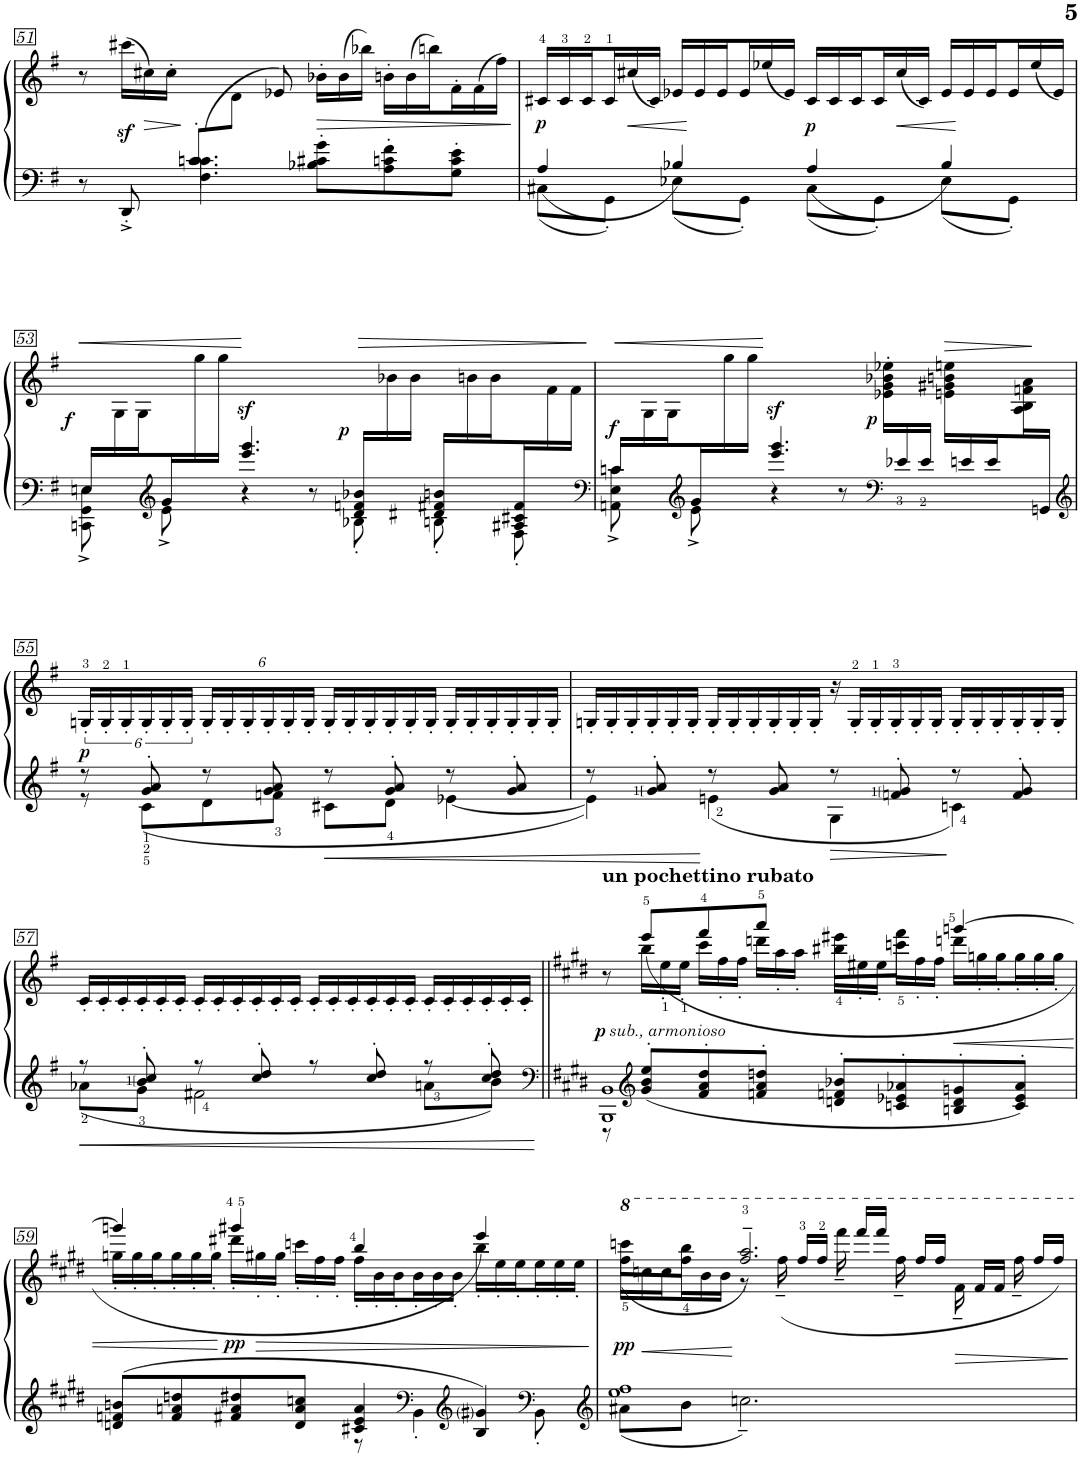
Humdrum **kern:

**kern	**kern	**dynam
*part1	*part1	*part1
*staff2	*staff1	*staff1/2
*I"IX	*	*
!!LO:PB:g=z
*clefF4	*clefG2	*
*k[f#]	*k[f#]	*
*M4/4	*M4/4	*
=51	=51	=51
*^	*	*
*	*^	*	*
4ryy	8r	4ryy	8r	.
*	*	*	*Xtuplet	*
.	8DD'^/	.	(24ccc#Xz<\LL	.
!	!	!	!	!LO:HP:b
.	.	.	24cc#X\)	>
.	.	.	24cc#'\JJ	.
8c#X'>/L	(>4.F#\ 4.c#\	4.cn\	8ryy	]
2ryy	.	.	8d\J	.
.	.	.	(8e-X/	.
!	!	!	!	!LO:HP:b
.	8B-X\' 8c#X\' 8g\'L	4.ryy	24b-X'\LL	>
.	.	.	24b-\	.
.	.	.	24bb-X\JJ	.
.	8A\' 8cn\' 8f#\'	.	24bn'\LL	.
.	.	.	(24b\	.
.	.	.	24bbn\J)	.
8ryy	8G\' 8c\' 8e\'J	.	24f#'\L	.
.	.	.	(24f#\	.
.	.	.	24ff#\JJ)	.
*v	*v	*v	*	*
.	.	]
=52	=52	=52
*^	*	*
!	!	!	!LO:DY:b
8C#X\L	4A/	24c#X/LL	p
.	.	24c#/	.
.	.	24c#/J	.
8GG'\J	.	24c#/L	.
!	!	!	!LO:HP:b
.	.	24cc#X/	<
.	.	24c#/JJ)	.
8E-X\L	4B-X/	24e-X/LL	.
.	.	24e-/	[
.	.	24e-/J	.
8GG'\J	.	24e-/L	.
.	.	(24ee-X/	.
.	.	24e-/JJ)	.
!	!	!	!LO:DY:b
8C#\L	4A/	24c#/LL	p
.	.	24c#/	.
.	.	24c#/J	.
8GG'\J	.	24c#/L	.
!	!	!	!LO:HP:b
.	.	(24cc#/	<
.	.	24c#/JJ)	.
8E-\L	4B-/	24e-/LL	.
.	.	24e-/	[
.	.	24e-/J	.
8GG'\J	.	24e-/L	.
.	.	(24ee-/	.
.	.	24e-/JJ)	.
!!LO:LB:g=z
=53	=53	=53	=53
*Xtuplet	*	*	*
!	!	!	!LO:HP:b=2
!	!	!	!LO:DY:n=1:b
24En/LL	8CCn\^< 8GG\^< 8En\^<	24ryy	< f
12ryy	.	24G\	.
.	.	24G\J	.
*clefG2	*	*	*
24g/L	8e^<\	24ryy	.
12ryy	.	24gg\	.
.	.	24gg\JJ	.
!	!	!	!LO:DY:n=2:b
4.eee/ 4.ggg/	4r	4.ryy	[ sf
.	8r	.	.
!	!	!	!LO:HP:b=2
!	!	!	!LO:DY:n=3:b
24d/ 24fn/ 24b-X/LL	8B-X'<\	24ryy	> p
12ryy	.	24b-X\	.
.	.	24b-\JJ	.
24d#X/ 24f#X/ 24bn/LL	8Bn'<\	24ryy	.
12ryy	.	24bn\	.
.	.	24b\J	.
24A#X/ 24c#X/ 24f#/L	8F#'<\	24ryy	.
12ryy	.	24f#\	.
.	.	24f#\JJ	.
*v	*v	*	*
.	.	]
=54	=54	=54
*clefF4	*	*
!	!	!LO:HP:b=2
*^	*	*
!	!	!	!LO:DY:n=1:b
24cn/LL	8AAn\^< 8E\^< 8c\^<	24ryy	< f
12ryy	.	24G\	.
.	.	24G\J	.
*clefG2	*	*	*
24g/L	8e^<\	24ryy	.
12ryy	.	24gg\	.
.	.	24gg\JJ	.
!	!	!	!LO:DY:n=2:b
4.eee/ 4.ggg/	4r	4.ryy	[ sf
.	8r	.	.
*clefF4	*	*	*
!	!	!	!LO:DY:n=3:b
24ryy	4.ryy	24e-X\' 24g\' 24b-X\' 24ee-X\'LL	p
24e-X/	.	12ryy	.
24e-/JJ	.	.	.
!	!	!	!LO:HP:b
20ryy	.	20en\ 20g#X\ 20bn\ 20een\LL	>
20en/	.	10ryy	.
20e/J	.	.	.
20ryy	.	20A\ 20B\ 20fn\ 20a\L	.
20GGn/JJ	.	20ryy	]
!!LO:LB:g=z
=55	=55	=55	=55
*clefG2	*	*	*
*	*	*tuplet	*
!	!	!	!LO:DY:b
8r	8r	24Gn'/LL	p
.	.	24G'/	.
.	.	24G'/	.
8g/' 8a/'	8c\L	24G'/	.
.	.	24G'/	.
.	.	24G'/JJ	.
*	*	*Xbrackettup	*
8r	8d\	24G'/LL	.
.	.	24G'/	.
.	.	24G'/	.
8g/ 8a/	8fn\J	24G'/	.
.	.	24G'/	.
.	.	24G'/JJ	.
*	*	*Xtuplet	*
8r	8c#X\L	24G'/LL	.
.	.	24G'/	.
.	.	24G'/	.
8g/' 8a/'	8d\J	24G'/	.
.	.	24G'/	.
.	.	24G'/JJ	.
8r	[4e-X\	24G'/LL	.
.	.	24G'/	.
.	.	24G'/	.
8g/' 8a/'	.	24G'/	.
.	.	24G'/	.
.	.	24G'/JJ	.
=56	=56	=56	=56
8r	4e-\]	24Gn'/LL	.
.	.	24G'/	.
.	.	24G'/	.
8g/<' 8a/<'	.	24G'/	.
.	.	24G'/	.
.	.	24G'/JJ	.
8r	4en\	24G'/LL	.
.	.	24G'/	.
.	.	24G'/	.
8g/ 8a/	.	24G'/	.
.	.	24G'/	.
.	.	24G'/JJ	.
8r	4G\	24r	.
.	.	24G'/LL	.
.	.	24G'/	.
8fn/' 8g/'	.	24G'/	.
.	.	24G'/	.
.	.	24G'/JJ	.
8r	4cn\	24G'/LL	.
.	.	24G'/	.
.	.	24G'/	.
8f/' 8g/'	.	24G'/	.
.	.	24G'/	.
.	.	24G'/JJ	.
!!LO:LB:g=z
=57	=57	=57	=57
8r	8a-X\L	24c'/LL	.
.	.	24c'/	.
.	.	24c'/	.
8b/' 8cc/'	8g\J	24c'/	.
.	.	24c'/	.
.	.	24c'/JJ	.
8r	2f#X\	24c'/LL	.
.	.	24c'/	.
.	.	24c'/	.
8cc/' 8dd/'	.	24c'/	.
.	.	24c'/	.
.	.	24c'/JJ	.
8r	.	24c'/LL	.
.	.	24c'/	.
.	.	24c'/	.
8cc/' 8dd/'	.	24c'/	.
.	.	24c'/	.
.	.	24c'/JJ	.
8r	8an\L	24c'/LL	.
.	.	24c'/	.
.	.	24c'/	.
8cc/' 8dd/'	8b\J	24c'/	.
.	.	24c'/	.
.	.	24c'/JJ	.
=58||	=58||	=58||	=58||
*clefF4	*	*	*
*k[f#c#g#d#]	*	*k[f#c#g#d#]	*
*	*	*^	*
!	!	!LO:TX:a:B:t=un pochettino rubato	!	!
!	!	!	!	!LO:DY:b
!	!	!	!	!LO:DY:n=1:b
1BBB 1BB	8r	8r	8ryy	p other-dynamics
*clefG2	*	*	*	*
.	8g#/'> 8b/'> 8ee/'>L	24bb\LL	(8eee/L	.
.	.	24ee'\	.	.
.	.	24ee'\JJ	.	.
.	8f#/'> 8a/'> 8dd#/'>	24ccc#\LL	8fff#/	.
.	.	24ff#'\	.	.
.	.	24ff#'\JJ	.	.
.	8fn/'> 8a/'> 8ddn/'>J	24dddn\LL	8aaa/J	.
.	.	24aa'\	.	.
.	.	24aa'\JJ	.	.
.	8dn/'> 8fn/'> 8b-X/'>L	24bb#X\LL	8eee#X\L	.
.	.	24ee#X'\	.	.
.	.	24ee#'\JJ	.	.
.	8cn/'> 8e-X/'> 8a-X/'>	24cccn\LL	8fff#\J	.
.	.	24ff#'\	.	.
.	.	24ff#'\JJ	.	.
!	!	!	!	!LO:HP:b
.	8Bn/'> 8d/'> 8gn/'>	24dddn\LL	[4gggn/	<
.	.	24ggn'\	.	.
.	.	24gg'\	.	.
.	8c/'> 8e-/'> 8a-/'>J	24gg'\	.	.
.	.	24gg'\	.	.
.	.	24gg'\JJ	.	.
!!LO:LB:g=z	!!
=59	=59	=59	=59	=59
8dn/ 8fn/ 8bn/L	2ryy	24ggn'\LL	4gggn/]	.
.	.	24gg'\	.	.
.	.	24gg'\	.	.
8f/ 8an/ 8ddn/	.	24gg'\	.	.
.	.	24gg'\	.	.
.	.	24gg'\JJ	.	.
!	!	!	!	!LO:DY:n=1:b
8f#X/ 8a/ 8dd#X/	.	24ddd#X'\LL	4ggg#X/	[ pp
!	!	!	!	!LO:HP:b
.	.	24gg#X'\	.	>
.	.	24gg#'\JJ	.	.
8d/ 8a/ 8ccn/J	.	24cccn'\LL	.	.
.	.	24ff#'\	.	.
.	.	24ff#'\JJ	.	.
4c#X/ 4e/ 4a/	8r	24ff#'\LL	4bb/	.
.	.	24b'\	.	.
.	.	24b'\	.	.
*clefF4	*	*	*	*
.	4BB'\	24b'\	.	.
.	.	24b'\	.	.
.	.	24b'\JJ	.	.
*clefG2	*	*	*	*
4B/ 4g#i/	.	24bb'\LL	4eee/)	.
.	.	24ee'\	.	.
.	.	24ee'\	.	.
*clefF4	*	*	*	*
.	8BB'\	24ee'\	.	.
.	.	24ee'\	.	.
.	.	24ee'\JJ	.	.
*v	*v	*	*	*
*	*v	*v	*
.	.	]
=60	=60	=60
*clefG2	*	*
*^	*^	*
!	!	!	!	!LO:DY:b
8a#X\L	1ee 1ff#	24fff#\LL	(<8ccccn\L	pp
!	!	!	!	!LO:HP:b
.	.	24cccn\	.	<
.	.	24ccc\	.	.
8b\J	.	24fff#\	8bbb\J	.
.	.	24bb\	.	.
.	.	24bb\JJ	.	.
2.ccn~<\	.	(2.fff#/~ 2.aaa/~	8r	[
.	.	.	24fff#~\	.
.	.	.	24fff#/LL	.
.	.	.	24fff#/JJ	.
.	.	.	24ffff#~\	.
.	.	.	24ffff#/LL	.
.	.	.	24ffff#/JJ	.
.	.	.	24fff#~\	.
.	.	.	24fff#/LL	.
.	.	.	24fff#/JJ	.
.	.	.	24ff#~\	.
.	.	.	24ff#/LL	.
.	.	.	24ff#/JJ	.
.	.	.	24fff#~\	.
.	.	.	24fff#/LL	.
.	.	.	24fff#/JJ)	.
*v	*v	*	*	*
*	*v	*v	*
=	=	=
*-	*-	*-
